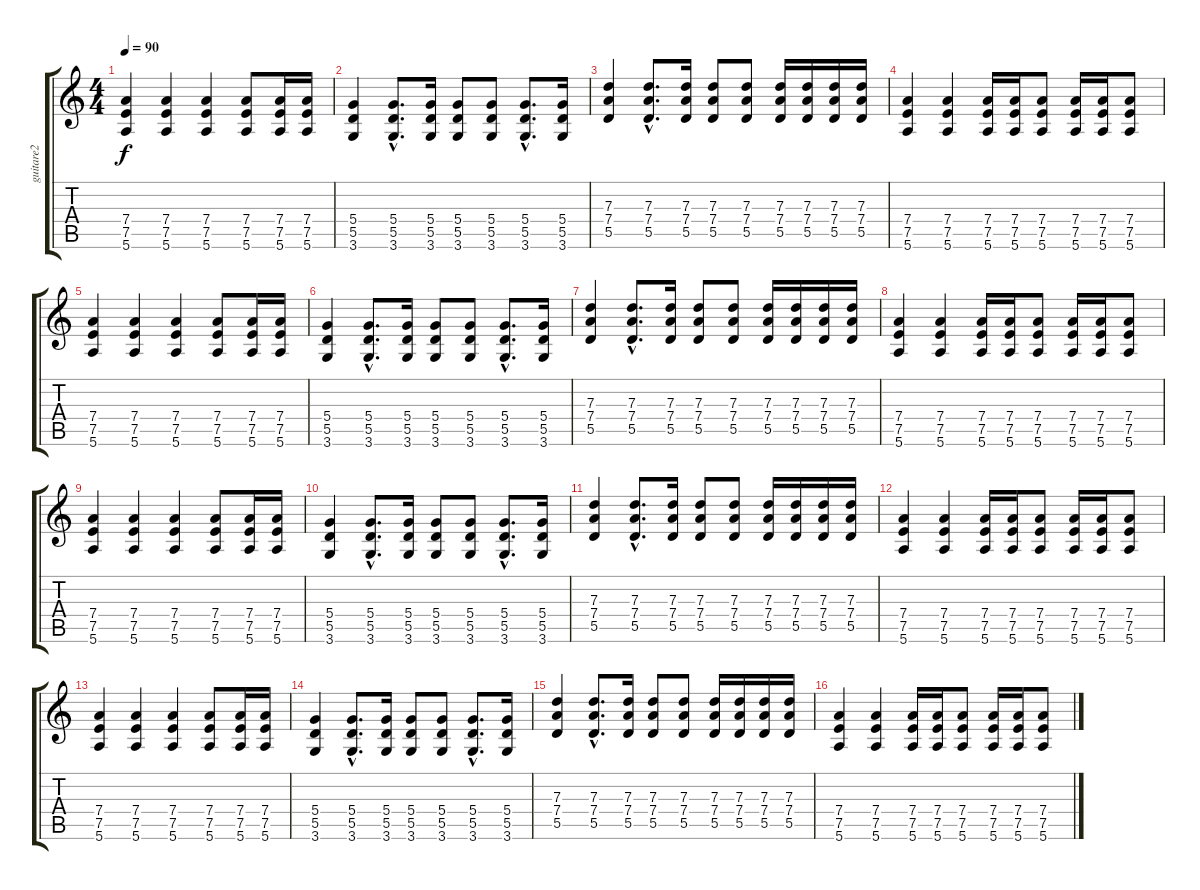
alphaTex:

\track ("guitare2" "guitare2") {instrument overdrivenguitar}
\staff {score tabs}
\tuning (E4 B3 G3 D3 A2 E2) {hide}
\ts (4 4)
\tempo 90
\clef g2
\ks c
(7.4 7.5 5.6).4{dy f} (7.4 7.5 5.6).4 (7.4 7.5 5.6).4 (7.4 7.5 5.6).8 (7.4 7.5 5.6).16 (7.4 7.5 5.6).16 |
(5.4 5.5 3.6).4 (5.4{hac} 5.5{hac} 3.6{hac}).8{d} (5.4 5.5 3.6).16 (5.4 5.5 3.6).8 (5.4 5.5 3.6).8 (5.4{hac} 5.5{hac} 3.6{hac}).8{d} (5.4 5.5 3.6).16 |
(7.3 7.4 5.5).4 (7.3{hac} 7.4{hac} 5.5{hac}).8{d} (7.3 7.4 5.5).16 (7.3 7.4 5.5).8 (7.3 7.4 5.5).8 (7.3 7.4 5.5).16 (7.3 7.4 5.5).16 (7.3 7.4 5.5).16 (7.3 7.4 5.5).16 |
(7.4 7.5 5.6).4 (7.4 7.5 5.6).4 (7.4 7.5 5.6).16 (7.4 7.5 5.6).16 (7.4 7.5 5.6).8 (7.4 7.5 5.6).16 (7.4 7.5 5.6).16 (7.4 7.5 5.6).8 |
(7.4 7.5 5.6).4 (7.4 7.5 5.6).4 (7.4 7.5 5.6).4 (7.4 7.5 5.6).8 (7.4 7.5 5.6).16 (7.4 7.5 5.6).16 |
(5.4 5.5 3.6).4 (5.4{hac} 5.5{hac} 3.6{hac}).8{d} (5.4 5.5 3.6).16 (5.4 5.5 3.6).8 (5.4 5.5 3.6).8 (5.4{hac} 5.5{hac} 3.6{hac}).8{d} (5.4 5.5 3.6).16 |
(7.3 7.4 5.5).4 (7.3{hac} 7.4{hac} 5.5{hac}).8{d} (7.3 7.4 5.5).16 (7.3 7.4 5.5).8 (7.3 7.4 5.5).8 (7.3 7.4 5.5).16 (7.3 7.4 5.5).16 (7.3 7.4 5.5).16 (7.3 7.4 5.5).16 |
(7.4 7.5 5.6).4 (7.4 7.5 5.6).4 (7.4 7.5 5.6).16 (7.4 7.5 5.6).16 (7.4 7.5 5.6).8 (7.4 7.5 5.6).16 (7.4 7.5 5.6).16 (7.4 7.5 5.6).8 |
(7.4 7.5 5.6).4 (7.4 7.5 5.6).4 (7.4 7.5 5.6).4 (7.4 7.5 5.6).8 (7.4 7.5 5.6).16 (7.4 7.5 5.6).16 |
(5.4 5.5 3.6).4 (5.4{hac} 5.5{hac} 3.6{hac}).8{d} (5.4 5.5 3.6).16 (5.4 5.5 3.6).8 (5.4 5.5 3.6).8 (5.4{hac} 5.5{hac} 3.6{hac}).8{d} (5.4 5.5 3.6).16 |
(7.3 7.4 5.5).4 (7.3{hac} 7.4{hac} 5.5{hac}).8{d} (7.3 7.4 5.5).16 (7.3 7.4 5.5).8 (7.3 7.4 5.5).8 (7.3 7.4 5.5).16 (7.3 7.4 5.5).16 (7.3 7.4 5.5).16 (7.3 7.4 5.5).16 |
(7.4 7.5 5.6).4 (7.4 7.5 5.6).4 (7.4 7.5 5.6).16 (7.4 7.5 5.6).16 (7.4 7.5 5.6).8 (7.4 7.5 5.6).16 (7.4 7.5 5.6).16 (7.4 7.5 5.6).8 |
(7.4 7.5 5.6).4 (7.4 7.5 5.6).4 (7.4 7.5 5.6).4 (7.4 7.5 5.6).8 (7.4 7.5 5.6).16 (7.4 7.5 5.6).16 |
(5.4 5.5 3.6).4 (5.4{hac} 5.5{hac} 3.6{hac}).8{d} (5.4 5.5 3.6).16 (5.4 5.5 3.6).8 (5.4 5.5 3.6).8 (5.4{hac} 5.5{hac} 3.6{hac}).8{d} (5.4 5.5 3.6).16 |
(7.3 7.4 5.5).4 (7.3{hac} 7.4{hac} 5.5{hac}).8{d} (7.3 7.4 5.5).16 (7.3 7.4 5.5).8 (7.3 7.4 5.5).8 (7.3 7.4 5.5).16 (7.3 7.4 5.5).16 (7.3 7.4 5.5).16 (7.3 7.4 5.5).16 |
(7.4 7.5 5.6).4 (7.4 7.5 5.6).4 (7.4 7.5 5.6).16 (7.4 7.5 5.6).16 (7.4 7.5 5.6).8 (7.4 7.5 5.6).16 (7.4 7.5 5.6).16 (7.4 7.5 5.6).8
